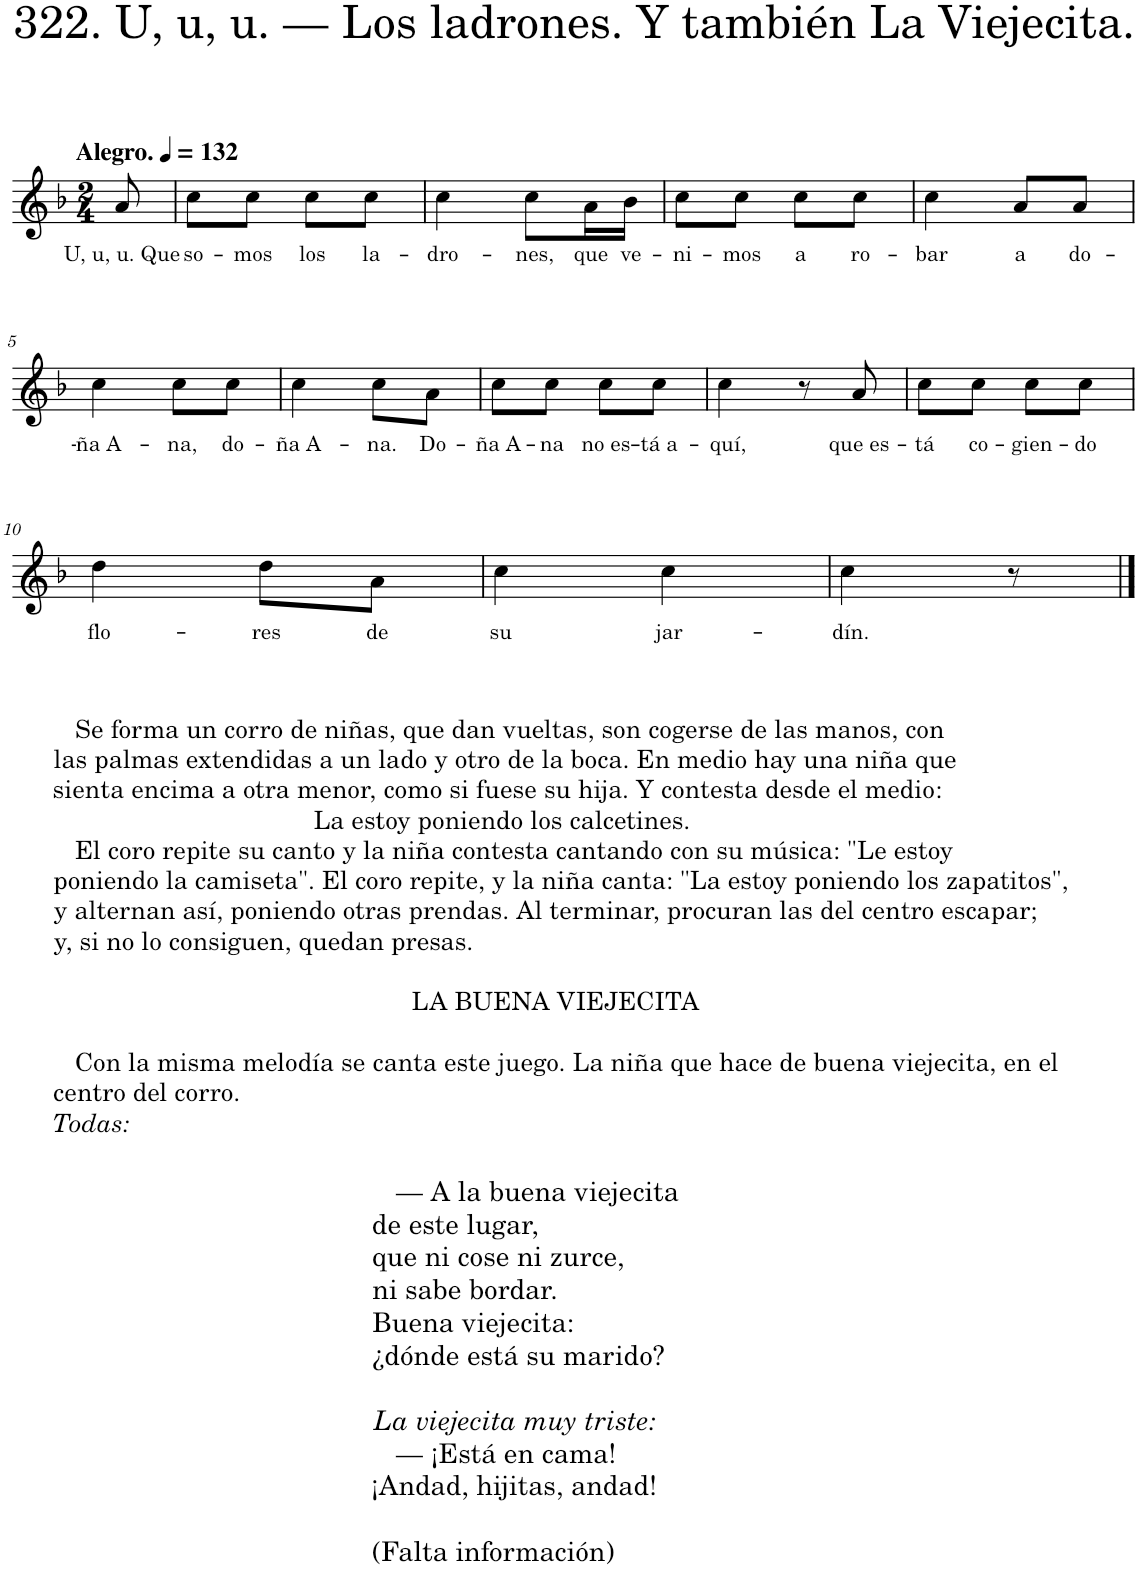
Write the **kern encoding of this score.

**kern	**text
*part1	*part1
*staff1	*staff1
*I"Piano	*
*I'Pno.	*
*clefG2	*
*k[b-]	*
*M2/4	*
*MM132	*
=	=
!LO:TX:a:B:t=Alegro.	!
!	!LO:LY:b
8a/	U, u, u. Que
=1	=1
!	!LO:LY:b
8cc\L	so-
!	!LO:LY:b
8cc\J	-mos
!	!LO:LY:b
8cc\L	los
!	!LO:LY:b
8cc\J	la-
=2	=2
!	!LO:LY:b
4cc\	-dro-
!	!LO:LY:b
8cc\L	-nes,
!	!LO:LY:b
16a\L	que
!	!LO:LY:b
16b-\JJ	ve-
=3	=3
!	!LO:LY:b
8cc\L	-ni-
!	!LO:LY:b
8cc\J	-mos
!	!LO:LY:b
8cc\L	a
!	!LO:LY:b
8cc\J	ro-
=4	=4
!	!LO:LY:b
4cc\	-bar
!	!LO:LY:b
8a/L	a
!	!LO:LY:b
8a/J	do-
!!LO:LB:g=z
=5	=5
!	!LO:LY:b
4cc\	-ña A-
!	!LO:LY:b
8cc\L	-na,
!	!LO:LY:b
8cc\J	do-
=6	=6
!	!LO:LY:b
4cc\	-ña A-
!	!LO:LY:b
8cc\L	-na.
!	!LO:LY:b
8a\J	Do-
=7	=7
!	!LO:LY:b
8cc\L	-ña A-
!	!LO:LY:b
8cc\J	-na
!	!LO:LY:b
8cc\L	no es-
!	!LO:LY:b
8cc\J	-tá a-
=8	=8
!	!LO:LY:b
4cc\	-quí,
8r	.
!	!LO:LY:b
8a/	que es-
=9	=9
!	!LO:LY:b
8cc\L	-tá
!	!LO:LY:b
8cc\J	co-
!	!LO:LY:b
8cc\L	-gien-
!	!LO:LY:b
8cc\J	-do
!!LO:LB:g=z
=10	=10
!	!LO:LY:b
4dd\	flo-
!	!LO:LY:b
8dd\L	-res
!LO:TX:b:t=Se forma un corro de niñas, que dan vueltas, son cogerse de las manos, con	!
!LO:TX:b:t=las palmas extendidas a un lado y otro de la boca. En medio hay una niña que	!
!LO:TX:b:t=sienta encima a otra menor, como si fuese su hija. Y contesta desde el medio&colon;	!
!LO:TX:b:t=La estoy poniendo los calcetines.	!
!LO:TX:b:t=El coro repite su canto y la niña contesta cantando con su música&colon; "Le estoy	!
!LO:TX:b:t=poniendo la camiseta". El coro repite, y la niña canta&colon; "La estoy poniendo los zapatitos",	!
!LO:TX:b:t=y alternan así, poniendo otras prendas. Al terminar, procuran las del centro escapar;	!
!LO:TX:b:t=y, si no lo consiguen, quedan presas.	!
!LO:TX:b:t=LA BUENA VIEJECITA	!
!LO:TX:b:t=Con la misma melodía se canta este juego. La niña que hace de buena viejecita, en el	!
!LO:TX:b:t=centro del corro.	!
!LO:TX:b:i:t=Todas&colon;	!
!	!LO:LY:b
8a\J	de
=11	=11
!	!LO:LY:b
4cc\	su
!	!LO:LY:b
4cc\	jar-
=12	=12
!LO:TX:b:t=— A la buena viejecita	!
!LO:TX:b:t=de este lugar,	!
!LO:TX:b:t=que ni cose ni zurce,	!
!LO:TX:b:t=ni sabe bordar.	!
!LO:TX:b:t=Buena viejecita&colon;	!
!LO:TX:b:t=¿dónde está su marido?	!
!LO:TX:b:i:t=La viejecita muy triste&colon;	!
!LO:TX:b:t=— ¡Está en cama!	!
!LO:TX:b:t=¡Andad, hijitas, andad!	!
!LO:TX:b:t=(Falta información)	!
!	!LO:LY:b
4cc\	-dín.
8r	.
==	==
*-	*-
